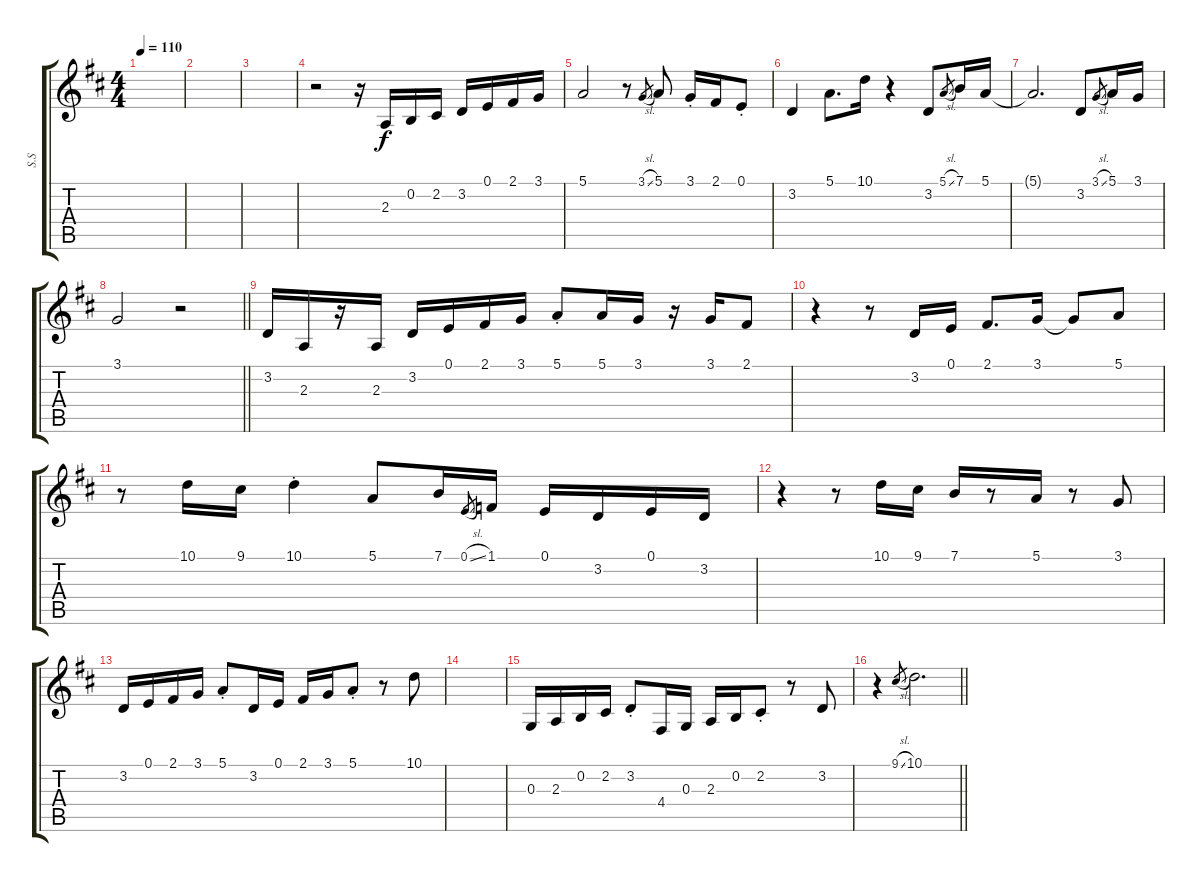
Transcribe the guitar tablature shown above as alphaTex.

\track ("S.S" "S.S") {instrument sopranosax}
\staff {score tabs}
\tuning (E4 B3 G3 D3 A2 E2) {hide}
\ts (4 4)
\tempo 110
\clef g2
\ks d
|
|
|
r.2 r.16 2.3.16 0.2.16 2.2.16 3.2.16 0.1.16 2.1.16 3.1.16 |
5.1.2 r.8 3.1{sl}.8{gr} 5.1.8 3.1{st}.16 2.1.16 0.1{st}.8 |
3.2.4 5.1.8{d} 10.1.16 r.4 3.2.8 5.1{sl}.8{gr} 7.1.16 5.1.16 |
5.1{t}.2{d} 3.2.8 3.1{sl}.8{gr} 5.1.16 3.1.16 |
\barLineRight lightlight
3.1.2 r.2 |
3.2.16 2.3.16 r.16 2.3.16 3.2.16 0.1.16 2.1.16 3.1.16 5.1{st}.8 5.1.16 3.1.16 r.16 3.1.16 2.1.8 |
r.4 r.8 3.2.16 0.1.16 2.1.8{d} 3.1.16 3.1{t}.8 5.1.8 |
r.8 10.1.16 9.1.16 10.1{st}.4 5.1.8 7.1.16 0.1{sl}.8{gr} 1.1.16 0.1.16 3.2.16 0.1.16 3.2.16 |
r.4 r.8 10.1.16 9.1.16 7.1.16 r.8 5.1.16 r.8 3.1.8 |
3.2.16 0.1.16 2.1.16 3.1.16 5.1{st}.8 3.2.16 0.1.16 2.1.16 3.1.16 5.1{st}.8 r.8 10.1.8 |
|
0.3.16 2.3.16 0.2.16 2.2.16 3.2{st}.8 4.4.16 0.3.16 2.3.16 0.2.16 2.2{st}.8 r.8 3.2.8 |
\barLineRight lightlight
r.4 9.1{sl}.8{gr} 10.1.2{d}
